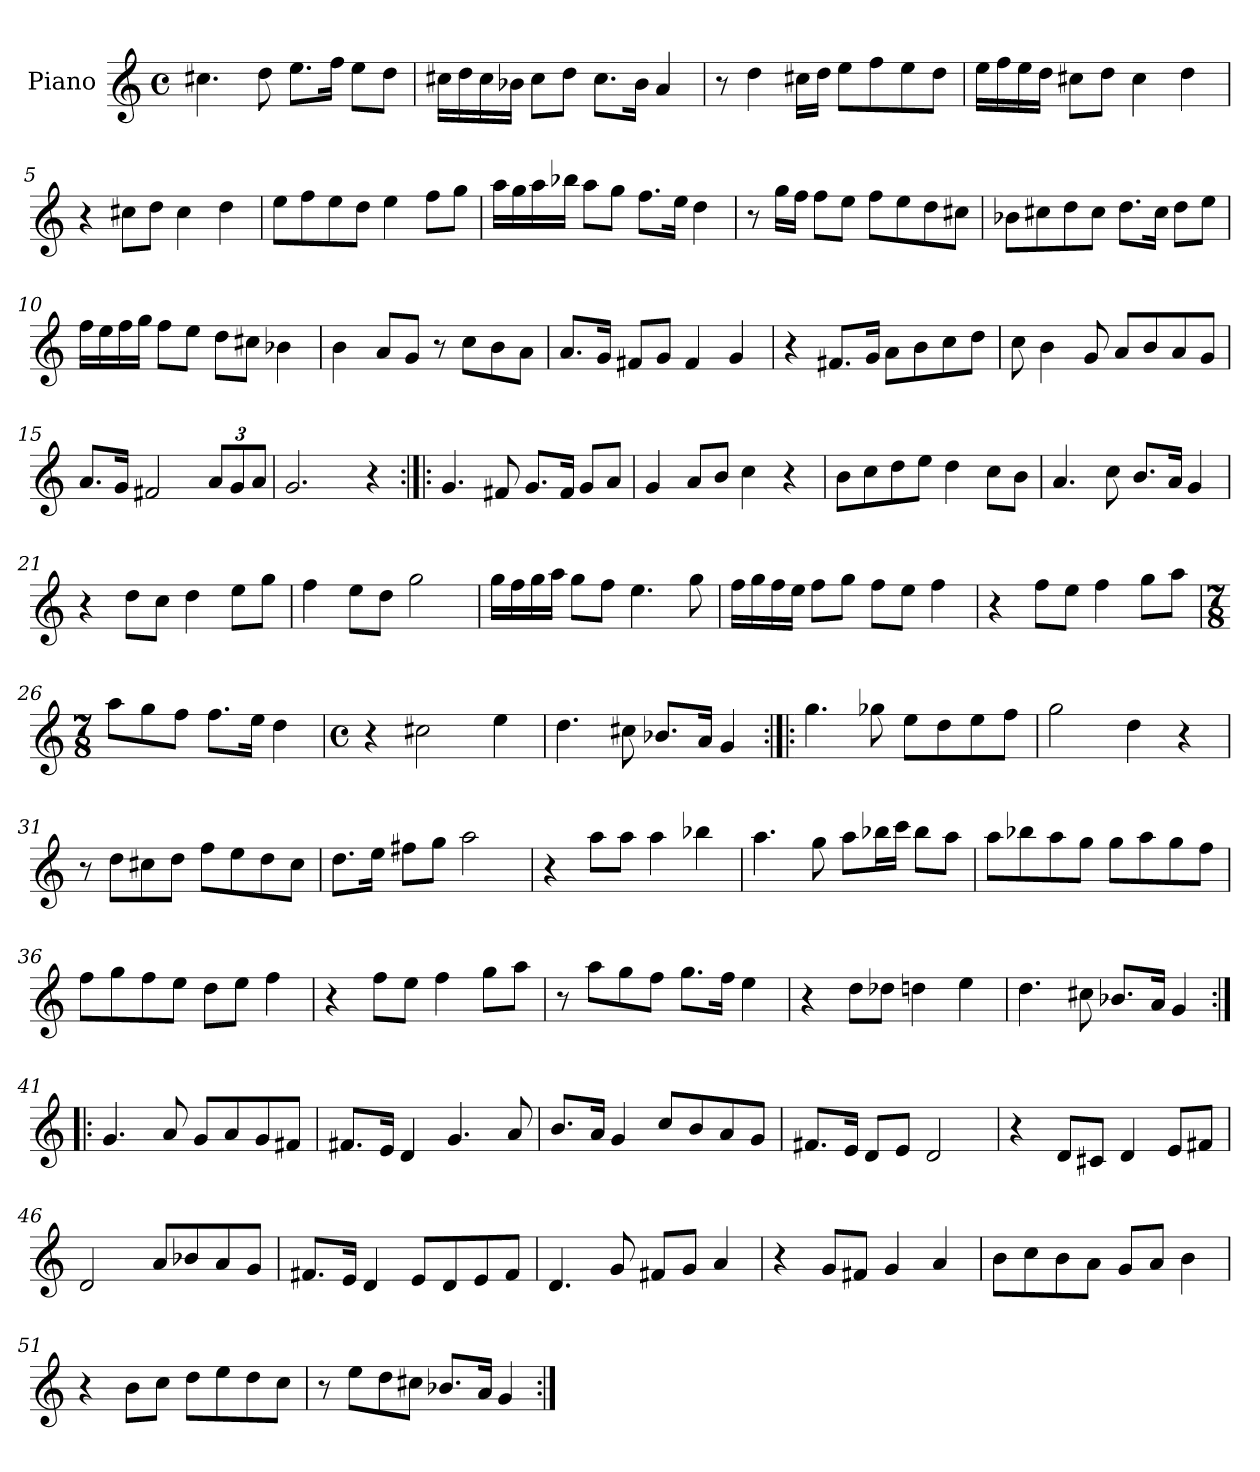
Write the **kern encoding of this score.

**kern
*part1
*staff1
*I"Piano
*I'Pno.
*clefG2
*k[]
*M4/4
*met(c)
=1
4.cc#X\
8dd\
8.ee\L
16ff\Jk
8ee\L
8dd\J
=2
16cc#X\LL
16dd\
16cc#\
16b-X\JJ
8cc#\L
8dd\J
8.cc#\L
16b-\Jk
4a/
=3
8r
4dd\
16cc#X\LL
16dd\JJ
8ee\L
8ff\
8ee\
8dd\J
=4
16ee\LL
16ff\
16ee\
16dd\JJ
8cc#X\L
8dd\J
4cc#\
4dd\
!!LO:LB:g=z
=5
4r
8cc#X\L
8dd\J
4cc#\
4dd\
=6
8ee\L
8ff\
8ee\
8dd\J
4ee\
8ff\L
8gg\J
=7
16aa\LL
16gg\
16aa\
16bb-X\JJ
8aa\L
8gg\J
8.ff\L
16ee\Jk
4dd\
=8
8r
16gg\LL
16ff\JJ
8ff\L
8ee\J
8ff\L
8ee\
8dd\
8cc#X\J
=9
8b-X\L
8cc#X\
8dd\
8cc#\J
8.dd\L
16cc#\Jk
8dd\L
8ee\J
!!LO:LB:g=z
=10
16ff\LL
16ee\
16ff\
16gg\JJ
8ff\L
8ee\J
8dd\L
8cc#X\J
4b-X\
=11
4b\
8a/L
8g/J
8r
8cc\L
8b\
8a\J
=12
8.a/L
16g/Jk
8f#X/L
8g/J
4f#/
4g/
=13
4r
8.f#X/L
16g/Jk
8a\L
8b\
8cc\
8dd\J
=14
8cc\
4b\
8g/
8a/L
8b/
8a/
8g/J
!!LO:LB:g=z
=15
8.a/L
16g/Jk
2f#X/
*Xbrackettup
12a/L
12g/
12a/J
=16
2.g/
4r
=17:|!|:
4.g/
8f#X/
8.g/L
16f#/Jk
8g/L
8a/J
=18
4g/
8a/L
8b/J
4cc\
4r
=19
8b\L
8cc\
8dd\
8ee\J
4dd\
8cc\L
8b\J
=20
4.a/
8cc\
8.b/L
16a/Jk
4g/
!!LO:LB:g=z
=21
4r
8dd\L
8cc\J
4dd\
8ee\L
8gg\J
=22
4ff\
8ee\L
8dd\J
2gg\
=23
16gg\LL
16ff\
16gg\
16aa\JJ
8gg\L
8ff\J
4.ee\
8gg\
=24
16ff\LL
16gg\
16ff\
16ee\JJ
8ff\L
8gg\J
8ff\L
8ee\J
4ff\
=25
4r
8ff\L
8ee\J
4ff\
8gg\L
8aa\J
!!LO:LB:g=z
=26
*M7/8
8aa\L
8gg\
8ff\J
8.ff\L
16ee\Jk
4dd\
=27
*M4/4
*met(c)
4r
2cc#X\
4ee\
=28
4.dd\
8cc#X\
8.b-X/L
16a/Jk
4g/
=29:|!|:
4.gg\
8gg-X\
8ee\L
8dd\
8ee\
8ff\J
=30
2gg\
4dd\
4r
=31
8r
8dd\L
8cc#X\
8dd\J
8ff\L
8ee\
8dd\
8cc#\J
!!LO:LB:g=z
=32
8.dd\L
16ee\Jk
8ff#X\L
8gg\J
2aa\
=33
4r
8aa\L
8aa\J
4aa\
4bb-X\
=34
4.aa\
8gg\
8aa\L
16bb-X\L
16ccc\JJ
8bb-\L
8aa\J
=35
8aa\L
8bb-X\
8aa\
8gg\J
8gg\L
8aa\
8gg\
8ff\J
=36
8ff\L
8gg\
8ff\
8ee\J
8dd\L
8ee\J
4ff\
!!LO:LB:g=z
=37
4r
8ff\L
8ee\J
4ff\
8gg\L
8aa\J
=38
8r
8aa\L
8gg\
8ff\J
8.gg\L
16ff\Jk
4ee\
=39
4r
8dd\L
8dd-X\J
4ddn\
4ee\
=40
4.dd\
8cc#X\
8.b-X/L
16a/Jk
4g/
=41:|!|:
4.g/
8a/
8g/L
8a/
8g/
8f#X/J
!!LO:LB:g=z
=42
8.f#X/L
16e/Jk
4d/
4.g/
8a/
=43
8.b/L
16a/Jk
4g/
8cc/L
8b/
8a/
8g/J
=44
8.f#X/L
16e/Jk
8d/L
8e/J
2d/
=45
4r
8d/L
8c#X/J
4d/
8e/L
8f#X/J
=46
2d/
8a/L
8b-X/
8a/
8g/J
=47
8.f#X/L
16e/Jk
4d/
8e/L
8d/
8e/
8f#/J
!!LO:LB:g=z
=48
4.d/
8g/
8f#X/L
8g/J
4a/
=49
4r
8g/L
8f#X/J
4g/
4a/
=50
8b\L
8cc\
8b\
8a\J
8g/L
8a/J
4b\
=51
4r
8b\L
8cc\J
8dd\L
8ee\
8dd\
8cc\J
=52
8r
8ee\L
8dd\
8cc#X\J
8.b-X/L
16a/Jk
4g/
=:|!
*-
